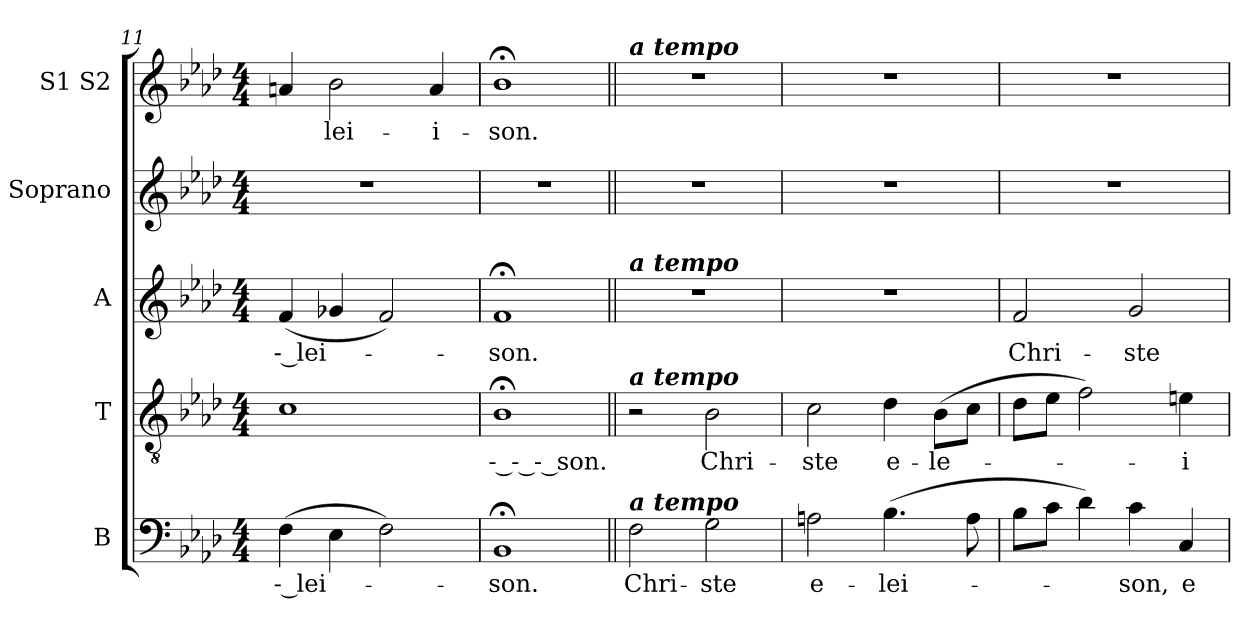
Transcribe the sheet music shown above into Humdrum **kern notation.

**kern	**text	**kern	**text	**kern	**text	**kern	**kern	**text
*part5	*part5	*part4	*part4	*part3	*part3	*part2	*part1	*part1
*staff5	*staff5	*staff4	*staff4	*staff3	*staff3	*staff2	*staff1	*staff1
*I"B	*	*I"T	*	*I"A	*	*I"Soprano	*I"S1 S2	*
*clefF4	*	*clefGv2	*	*clefG2	*	*clefG2	*clefG2	*
*	*	*ITrd7c12	*	*	*	*	*	*
*k[b-e-a-d-]	*	*k[b-e-a-d-]	*	*k[b-e-a-d-]	*	*k[b-e-a-d-]	*k[b-e-a-d-]	*
*f:	*	*f:	*	*f:	*	*f:	*f:	*
*M4/4	*	*M4/4	*	*M4/4	*	*M4/4	*M4/4	*
=11	=11	=11	=11	=11	=11	=11	=11	=11
!	!LO:LY:b:color=#000000	!	!	!	!	!	!	!
!	!	!	!	!	!LO:LY:b:color=#000000	!	!	!
(4Fi\	-- lei-	1Ci	.	(4fi/	-- lei-	1r	4ani/	.
!	!	!	!	!	!	!	!	!LO:LY:b:color=#000000
4E-i\	.	.	.	4g-Xi/	.	.	2b-i\	-lei-
2Fi\)	.	.	.	2fi/)	.	.	.	.
!	!	!	!	!	!	!	!	!LO:LY:b:color=#000000
.	.	.	.	.	.	.	4ai/	-i-
=12	=12	=12	=12	=12	=12	=12	=12	=12
!	!LO:LY:b:color=#000000	!	!	!	!	!	!	!
!	!	!	!LO:LY:b:color=#000000	!	!	!	!	!
!	!	!	!	!	!LO:LY:b:color=#000000	!	!	!
!	!	!	!	!	!	!	!	!LO:LY:b:color=#000000
1BB-;i	-son.	1BB-;i	-- - - son.	1f;i	-son.	1r	1b-;i	-son.
!!LO:PB:g=z
=13||	=13||	=13||	=13||	=13||	=13||	=13||	=13||	=13||
!	!	!	!	!	!	!	!LO:TX:a:Bi:t=a tempo	!
!	!	!	!	!LO:TX:a:Bi:t=a tempo	!	!	!	!
!	!	!LO:TX:a:Bi:t=a tempo	!	!	!	!	!	!
!LO:TX:a:Bi:t=a tempo	!	!	!	!	!	!	!	!
!	!LO:LY:b:color=#000000	!	!	!	!	!	!	!
2Fi\	Chri-	2r	.	1r	.	1r	1r	.
!	!LO:LY:b:color=#000000	!	!	!	!	!	!	!
!	!	!	!LO:LY:b:color=#000000	!	!	!	!	!
2Gi\	-ste	2BB-i\	Chri-	.	.	.	.	.
=14	=14	=14	=14	=14	=14	=14	=14	=14
!	!LO:LY:b:color=#000000	!	!	!	!	!	!	!
!	!	!	!LO:LY:b:color=#000000	!	!	!	!	!
2Ani\	e-	2Ci\	-ste	1r	.	1r	1r	.
!	!LO:LY:b:color=#000000	!	!	!	!	!	!	!
!	!	!	!LO:LY:b:color=#000000	!	!	!	!	!
(4.B-i\	-lei-	4D-i\	e-	.	.	.	.	.
!	!	!	!LO:LY:b:color=#000000	!	!	!	!	!
.	.	(8BB-i\L	-le-	.	.	.	.	.
8Ai\	.	8Ci\J	.	.	.	.	.	.
=15	=15	=15	=15	=15	=15	=15	=15	=15
!	!	!	!	!	!LO:LY:b:color=#000000	!	!	!
8B-i\L	.	8D-i\L	.	2fi/	Chri-	1r	1r	.
8ci\J	.	8E-i\J	.	.	.	.	.	.
4d-i\)	.	2Fi\)	.	.	.	.	.	.
!	!LO:LY:b:color=#000000	!	!	!	!	!	!	!
!	!	!	!	!	!LO:LY:b:color=#000000	!	!	!
4ci\	-son,	.	.	2gi/	-ste	.	.	.
!	!LO:LY:b:color=#000000	!	!	!	!	!	!	!
!	!	!	!LO:LY:b:color=#000000	!	!	!	!	!
4Ci/	e-	4Eni\	-i-	.	.	.	.	.
=	=	=	=	=	=	=	=	=
*-	*-	*-	*-	*-	*-	*-	*-	*-
